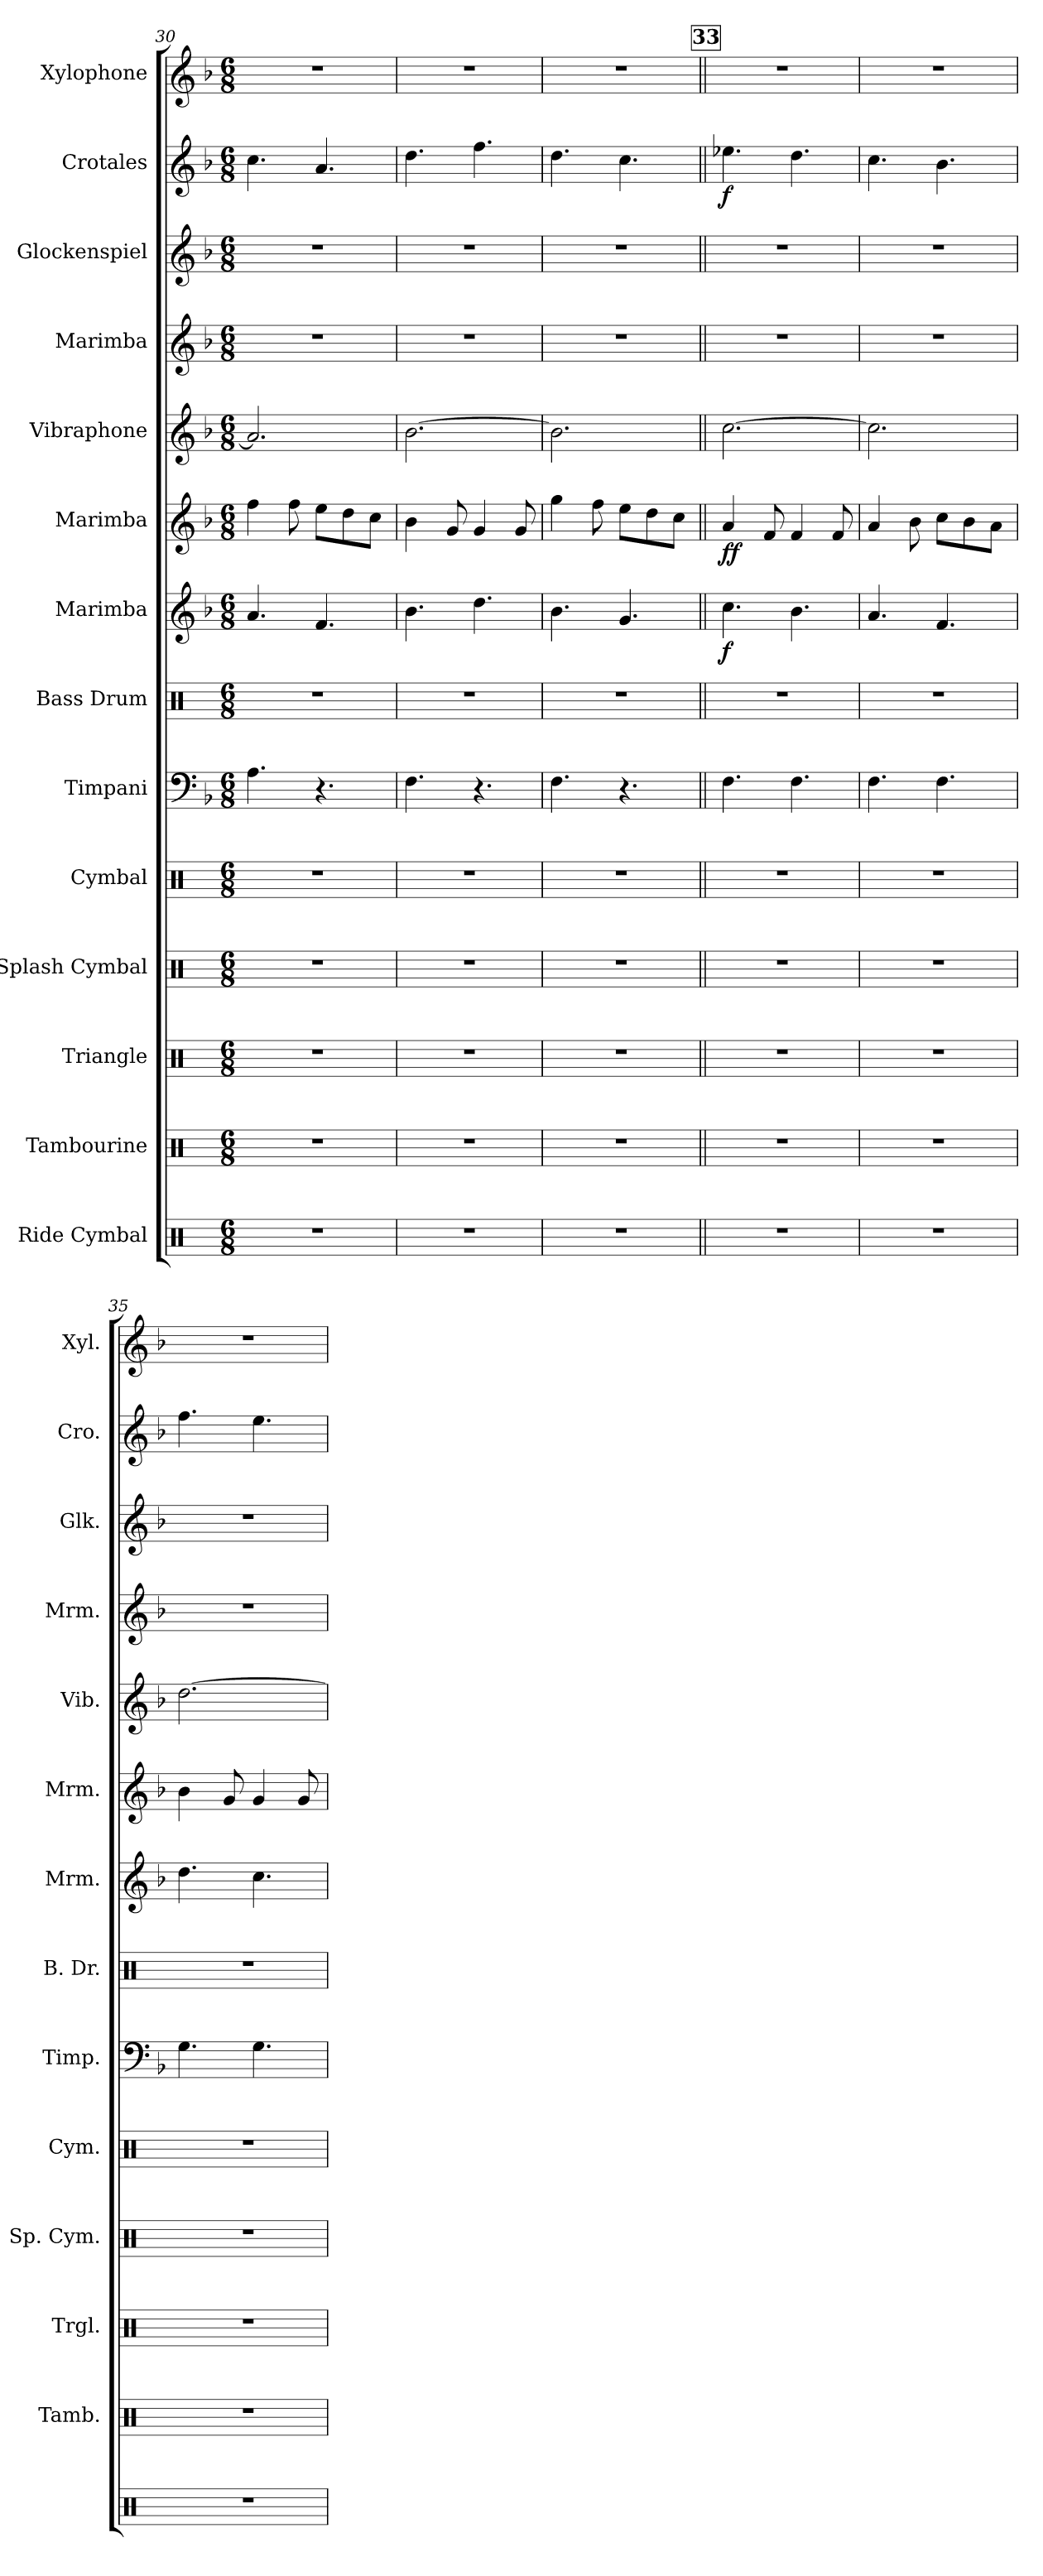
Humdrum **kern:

**kern	**kern	**kern	**kern	**kern	**kern	**kern	**kern	**dynam	**kern	**dynam	**kern	**kern	**kern	**kern	**dynam	**kern
*part14	*part13	*part12	*part11	*part10	*part9	*part8	*part7	*part7	*part6	*part6	*part5	*part4	*part3	*part2	*part2	*part1
*staff14	*staff13	*staff12	*staff11	*staff10	*staff9	*staff8	*staff7	*staff7	*staff6	*staff6	*staff5	*staff4	*staff3	*staff2	*staff2	*staff1
*I"Ride Cymbal	*I"Tambourine	*I"Triangle	*I"Splash Cymbal	*I"Cymbal	*I"Timpani	*I"Bass Drum	*I"Marimba	*	*I"Marimba	*	*I"Vibraphone	*I"Marimba	*I"Glockenspiel	*I"Crotales	*	*I"Xylophone
*	*I'Tamb.	*I'Trgl.	*I'Sp. Cym.	*I'Cym.	*I'Timp.	*I'B. Dr.	*I'Mrm.	*	*I'Mrm.	*	*I'Vib.	*I'Mrm.	*I'Glk.	*I'Cro.	*	*I'Xyl.
*clefX	*clefX	*clefX	*clefX	*clefX	*clefF4	*clefX	*clefG2	*	*clefG2	*	*clefG2	*clefG2	*clefG2	*clefG2	*	*clefG2
*	*	*	*	*	*	*	*	*	*	*	*	*	*ITrd-14c-24	*ITrd-14c-24	*	*ITrd-7c-12
*k[]	*k[]	*k[]	*k[]	*k[]	*k[b-]	*k[]	*k[b-]	*	*k[b-]	*	*k[b-]	*k[b-]	*k[b-]	*k[b-]	*	*k[b-]
*M6/8	*M6/8	*M6/8	*M6/8	*M6/8	*M6/8	*M6/8	*M6/8	*	*M6/8	*	*M6/8	*M6/8	*M6/8	*M6/8	*	*M6/8
=30	=30	=30	=30	=30	=30	=30	=30	=30	=30	=30	=30	=30	=30	=30	=30	=30
2.r	2.r	2.r	2.r	2.r	4.A\	2.r	4.a/	.	4ff\	.	2.a/]	2.r	2.r	4.cccc\	.	2.r
.	.	.	.	.	.	.	.	.	8ff\	.	.	.	.	.	.	.
.	.	.	.	.	4.r	.	4.f/	.	8ee\L	.	.	.	.	4.aaa/	.	.
.	.	.	.	.	.	.	.	.	8dd\	.	.	.	.	.	.	.
.	.	.	.	.	.	.	.	.	8cc\J	.	.	.	.	.	.	.
=31	=31	=31	=31	=31	=31	=31	=31	=31	=31	=31	=31	=31	=31	=31	=31	=31
2.r	2.r	2.r	2.r	2.r	4.F\	2.r	4.b-\	.	4b-\	.	[2.b-\	2.r	2.r	4.dddd\	.	2.r
.	.	.	.	.	.	.	.	.	8g/	.	.	.	.	.	.	.
.	.	.	.	.	4.r	.	4.dd\	.	4g/	.	.	.	.	4.ffff\	.	.
.	.	.	.	.	.	.	.	.	8g/	.	.	.	.	.	.	.
!!LO:PB:g=z
=32	=32	=32	=32	=32	=32	=32	=32	=32	=32	=32	=32	=32	=32	=32	=32	=32
2.r	2.r	2.r	2.r	2.r	4.F\	2.r	4.b-\	.	4gg\	.	2.b-\]	2.r	2.r	4.dddd\	.	2.r
.	.	.	.	.	.	.	.	.	8ff\	.	.	.	.	.	.	.
.	.	.	.	.	4.r	.	4.g/	.	8ee\L	.	.	.	.	4.cccc\	.	.
.	.	.	.	.	.	.	.	.	8dd\	.	.	.	.	.	.	.
.	.	.	.	.	.	.	.	.	8cc\J	.	.	.	.	.	.	.
!!LO:REH:place=s1:a:B:fs=14:t=33
=33||	=33||	=33||	=33||	=33||	=33||	=33||	=33||	=33||	=33||	=33||	=33||	=33||	=33||	=33||	=33||	=33||
!	!	!	!	!	!	!	!	!LO:DY:b	!	!LO:DY:b	!	!	!	!	!LO:DY:b	!
2.r	2.r	2.r	2.r	2.r	4.F\	2.r	4.cc\	f	4a/	ff	[2.cc\	2.r	2.r	4.eeee-X\	f	2.r
.	.	.	.	.	.	.	.	.	8f/	.	.	.	.	.	.	.
.	.	.	.	.	4.F\	.	4.b-\	.	4f/	.	.	.	.	4.dddd\	.	.
.	.	.	.	.	.	.	.	.	8f/	.	.	.	.	.	.	.
=34	=34	=34	=34	=34	=34	=34	=34	=34	=34	=34	=34	=34	=34	=34	=34	=34
2.r	2.r	2.r	2.r	2.r	4.F\	2.r	4.a/	.	4a/	.	2.cc\]	2.r	2.r	4.cccc\	.	2.r
.	.	.	.	.	.	.	.	.	8b-\	.	.	.	.	.	.	.
.	.	.	.	.	4.F\	.	4.f/	.	8cc\L	.	.	.	.	4.bbb-\	.	.
.	.	.	.	.	.	.	.	.	8b-\	.	.	.	.	.	.	.
.	.	.	.	.	.	.	.	.	8a\J	.	.	.	.	.	.	.
=35	=35	=35	=35	=35	=35	=35	=35	=35	=35	=35	=35	=35	=35	=35	=35	=35
2.r	2.r	2.r	2.r	2.r	4.G\	2.r	4.dd\	.	4b-\	.	[2.dd\	2.r	2.r	4.ffff\	.	2.r
.	.	.	.	.	.	.	.	.	8g/	.	.	.	.	.	.	.
.	.	.	.	.	4.G\	.	4.cc\	.	4g/	.	.	.	.	4.eeee\	.	.
.	.	.	.	.	.	.	.	.	8g/	.	.	.	.	.	.	.
=	=	=	=	=	=	=	=	=	=	=	=	=	=	=	=	=
*-	*-	*-	*-	*-	*-	*-	*-	*-	*-	*-	*-	*-	*-	*-	*-	*-
